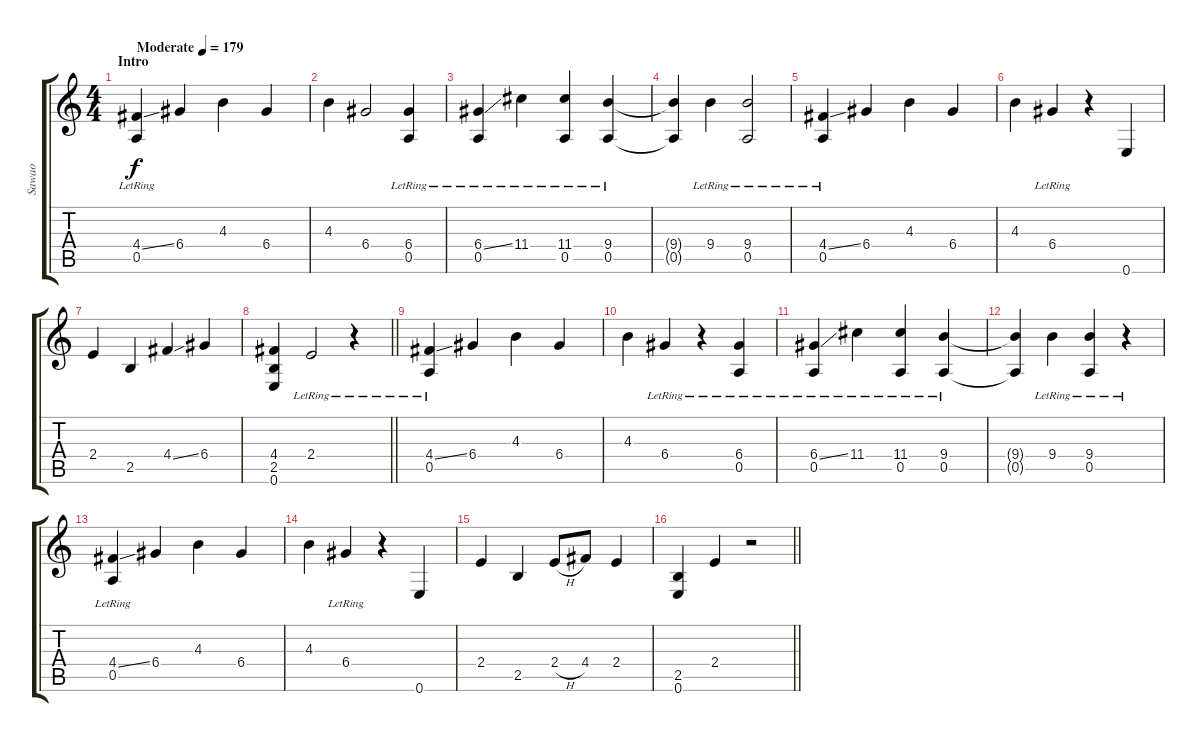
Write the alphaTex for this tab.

\track ("Sawao" "Sawao") {instrument electricguitarjazz}
\staff {score tabs}
\tuning (E4 B3 G3 D3 A2 E2) {hide}
\ts (4 4)
\section ("" "Intro")
\tempo (179 "Moderate")
\clef g2
\ks c
(4.4{ss lr} 0.5{lr}).4{dy f instrument electricguitarjazz} 6.4.4 4.3.4 6.4.4 |
4.3.4 6.4.2 (6.4 0.5{lr}).4 |
(6.4{ss lr} 0.5{lr}).4 11.4{lr}.4 (11.4{lr} 0.5{lr}).4 (9.4{lr} 0.5{lr}).4 |
(9.4{t} 0.5{t}).4 9.4{lr}.4 (9.4{lr} 0.5{lr}).2 |
(4.4{ss} 0.5{lr}).4 6.4.4 4.3.4 6.4.4 |
4.3.4 6.4{lr}.4 r.4 0.6.4 |
2.4.4 2.5.4 4.4{ss}.4 6.4.4 |
\barLineRight lightlight
(4.4 2.5 0.6).4 2.4{lr}.2 r.4 |
(4.4{ss} 0.5{lr}).4 6.4.4 4.3.4 6.4.4 |
4.3.4 6.4{lr}.4 r.4 (6.4{lr} 0.5{lr}).4 |
(6.4{ss lr} 0.5{lr}).4 11.4{lr}.4 (11.4{lr} 0.5{lr}).4 (9.4{lr} 0.5{lr}).4 |
(9.4{t} 0.5{t}).4 9.4{lr}.4 (9.4{lr} 0.5{lr}).4 r.4 |
(4.4{ss} 0.5{lr}).4 6.4.4 4.3.4 6.4.4 |
4.3.4 6.4{lr}.4 r.4 0.6.4 |
2.4.4 2.5.4 2.4{h}.8 4.4.8 2.4.4 |
\barLineRight lightlight
(2.5 0.6).4 2.4.4 r.2
